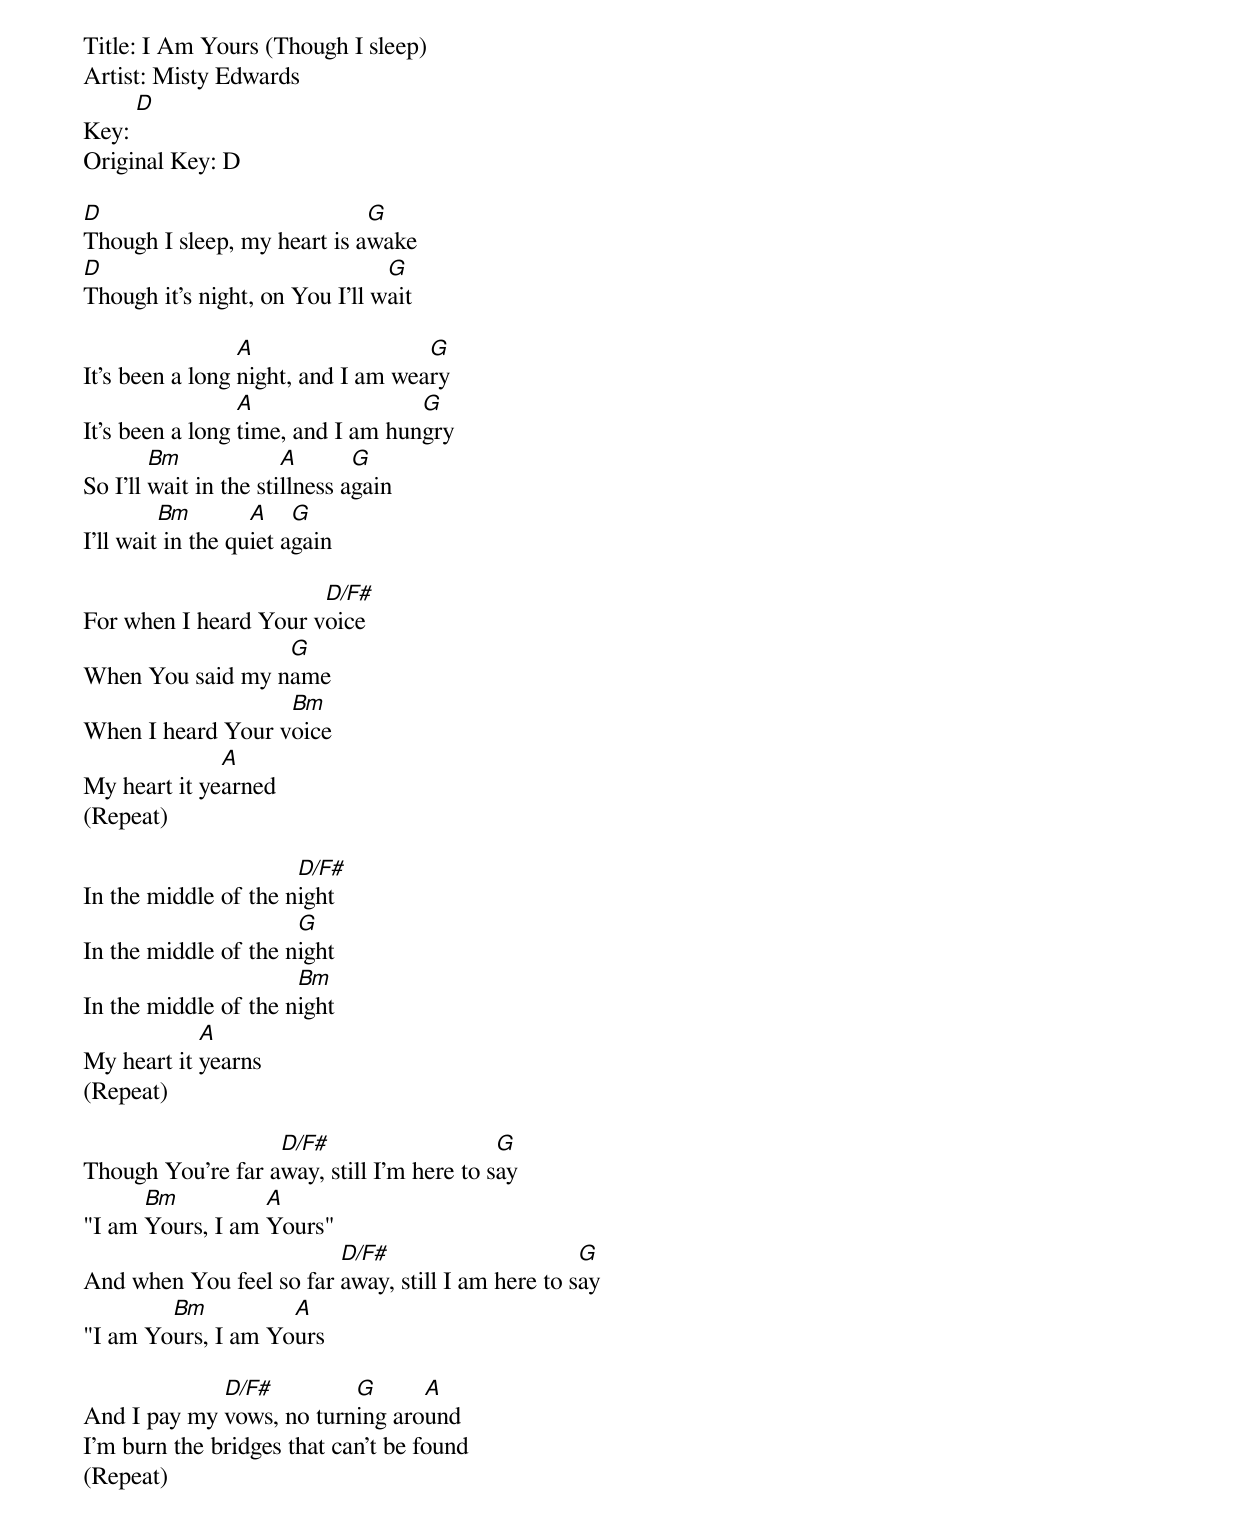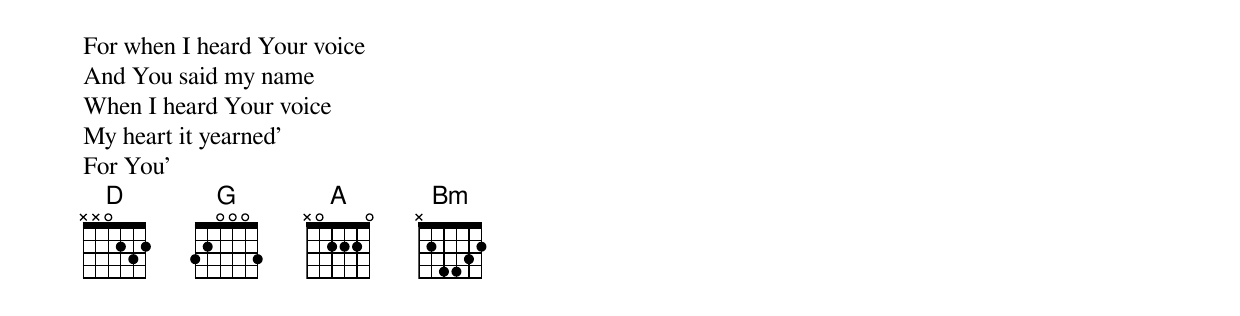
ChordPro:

Title: I Am Yours (Though I sleep)
Artist: Misty Edwards
Key: [D]
Original Key: D

[D]Though I sleep, my heart is a[G]wake
[D]Though it's night, on You I'll w[G]ait

It's been a long [A]night, and I am wea[G]ry
It's been a long [A]time, and I am hun[G]gry
So I'll [Bm]wait in the sti[A]llness a[G]gain
I'll wait[Bm] in the qu[A]iet a[G]gain

For when I heard Your v[D/F#]oice
When You said my n[G]ame
When I heard Your v[Bm]oice
My heart it ye[A]arned
(Repeat)

In the middle of the n[D/F#]ight
In the middle of the n[G]ight
In the middle of the n[Bm]ight
My heart it [A]yearns
(Repeat)

Though You're far a[D/F#]way, still I'm here to s[G]ay
"I am [Bm]Yours, I am [A]Yours"
And when You feel so far [D/F#]away, still I am here to s[G]ay
"I am Yo[Bm]urs, I am Yo[A]urs

And I pay my [D/F#]vows, no turn[G]ing aro[A]und
I'm burn the bridges that can't be found
(Repeat)

For when I heard Your voice
And You said my name
When I heard Your voice
My heart it yearned'
For You'
